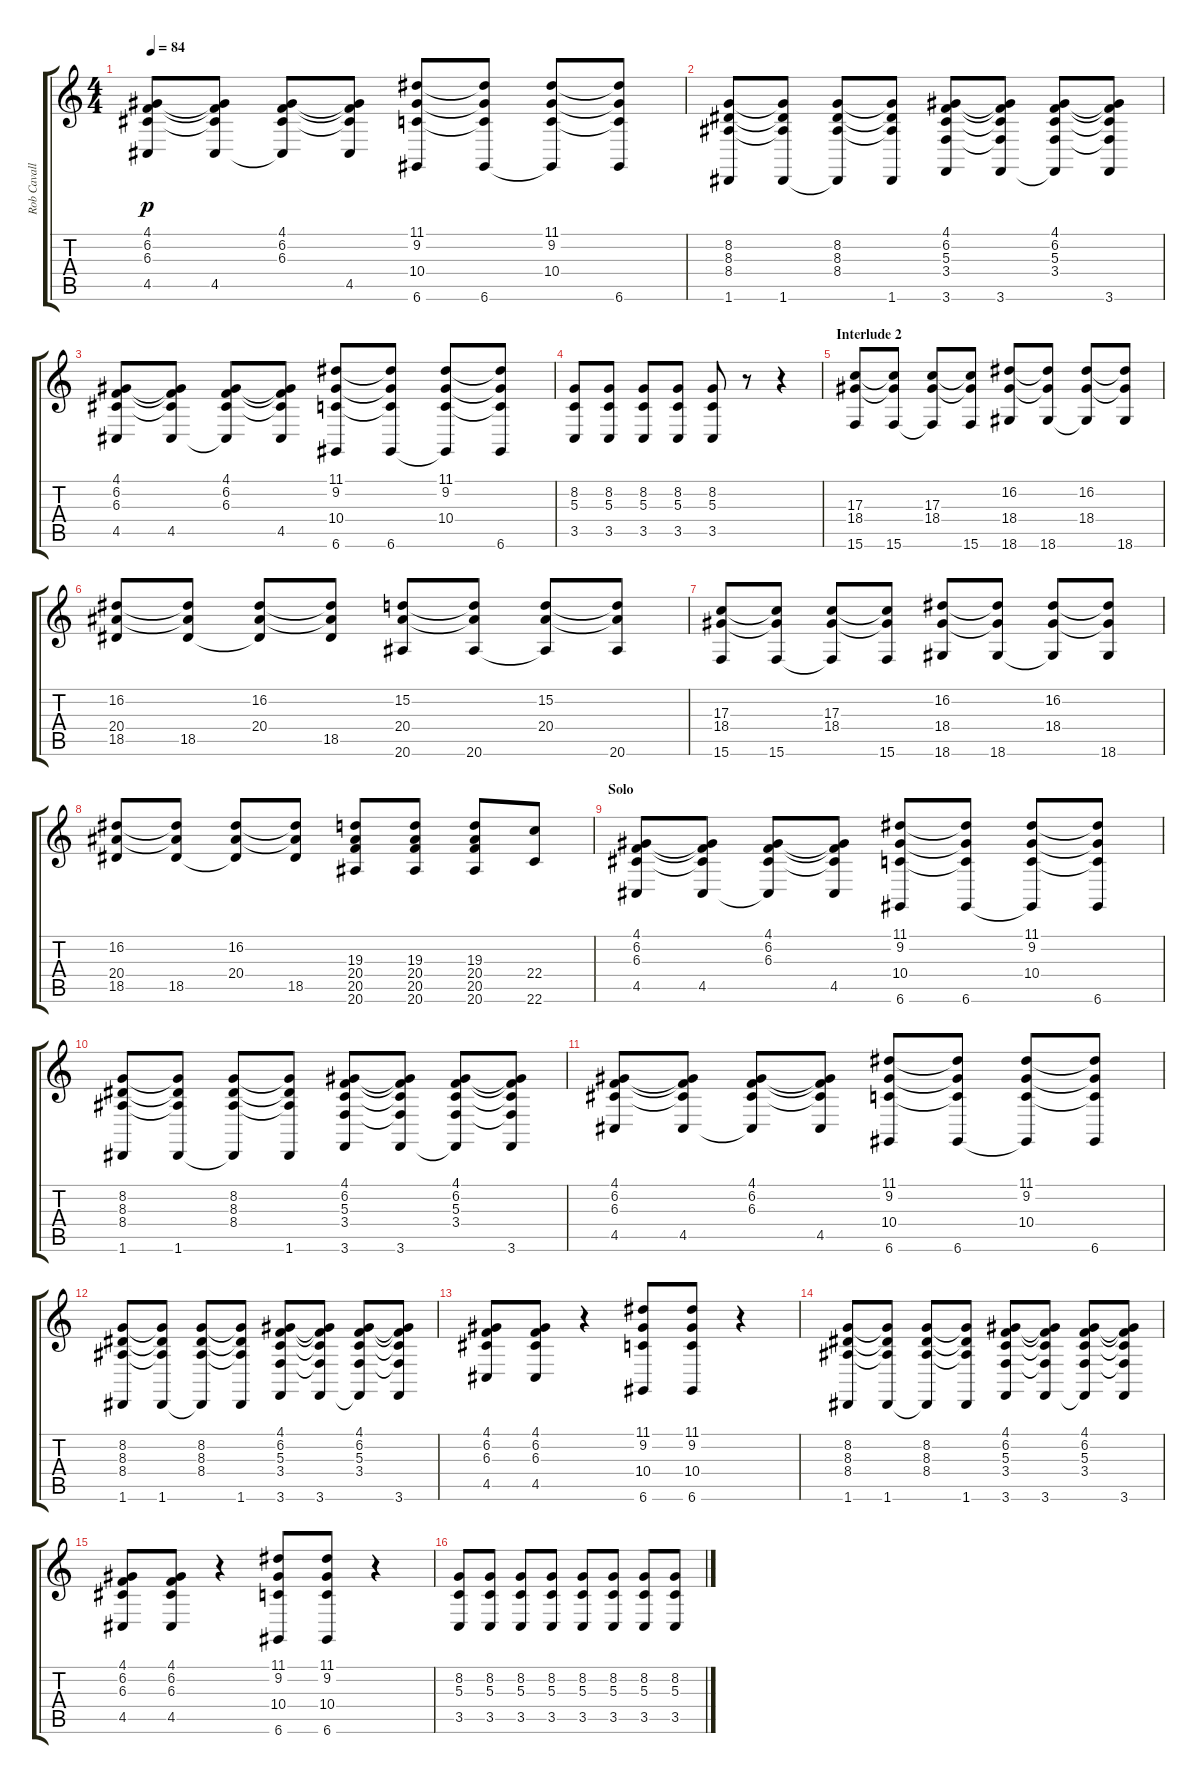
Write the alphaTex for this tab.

\track ("Rob Cavallo" "Rob Cavall") {instrument brightacousticpiano}
\staff {score tabs}
\tuning (E4 B3 G3 D3 A2 D2) {hide}
\ts (4 4)
\tempo 84
\clef g2
\ks c
(4.1 6.2 6.3 4.5).8{dy p} (4.1{t} 6.2{t} 6.3{t} 4.5).8 (4.1 6.2 6.3 4.5{t}).8 (4.1{t} 6.2{t} 6.3{t} 4.5).8 (11.1 9.2 10.4 6.6).8 (11.1{t} 9.2{t} 10.4{t} 6.6).8 (11.1 9.2 10.4 6.6{t}).8 (11.1{t} 9.2{t} 10.4{t} 6.6).8 |
(8.2 8.3 8.4 1.6).8 (8.2{t} 8.3{t} 8.4{t} 1.6).8 (8.2 8.3 8.4 1.6{t}).8 (8.2{t} 8.3{t} 8.4{t} 1.6).8 (4.1 6.2 5.3 3.4 3.6).8 (4.1{t} 6.2{t} 5.3{t} 3.4{t} 3.6).8 (4.1 6.2 5.3 3.4 3.6{t}).8 (4.1{t} 6.2{t} 5.3{t} 3.4{t} 3.6).8 |
(4.1 6.2 6.3 4.5).8 (4.1{t} 6.2{t} 6.3{t} 4.5).8 (4.1 6.2 6.3 4.5{t}).8 (4.1{t} 6.2{t} 6.3{t} 4.5).8 (11.1 9.2 10.4 6.6).8 (11.1{t} 9.2{t} 10.4{t} 6.6).8 (11.1 9.2 10.4 6.6{t}).8 (11.1{t} 9.2{t} 10.4{t} 6.6).8 |
(8.2 5.3 3.5).8 (8.2 5.3 3.5).8 (8.2 5.3 3.5).8 (8.2 5.3 3.5).8 (8.2 5.3 3.5).8 r.8 r.4 |
\section ("" "Interlude 2")
(17.3 18.4 15.6).8 (17.3{t} 18.4{t} 15.6).8 (17.3 18.4 15.6{t}).8 (17.3{t} 18.4{t} 15.6).8 (16.2 18.4 18.6).8 (16.2{t} 18.4{t} 18.6).8 (16.2 18.4 18.6{t}).8 (16.2{t} 18.4{t} 18.6).8 |
(16.2 20.4 18.5).8 (16.2{t} 20.4{t} 18.5).8 (16.2 20.4 18.5{t}).8 (16.2{t} 20.4{t} 18.5).8 (15.2 20.4 20.6).8 (15.2{t} 20.4{t} 20.6).8 (15.2 20.4 20.6{t}).8 (15.2{t} 20.4{t} 20.6).8 |
(17.3 18.4 15.6).8 (17.3{t} 18.4{t} 15.6).8 (17.3 18.4 15.6{t}).8 (17.3{t} 18.4{t} 15.6).8 (16.2 18.4 18.6).8 (16.2{t} 18.4{t} 18.6).8 (16.2 18.4 18.6{t}).8 (16.2{t} 18.4{t} 18.6).8 |
(16.2 20.4 18.5).8 (16.2{t} 20.4{t} 18.5).8 (16.2 20.4 18.5{t}).8 (16.2{t} 20.4{t} 18.5).8 (19.3 20.4 20.5 20.6).8 (19.3 20.4 20.5 20.6).8 (19.3 20.4 20.5 20.6).8 (22.4 22.6).8 |
\section ("" "Solo")
(4.1 6.2 6.3 4.5).8 (4.1{t} 6.2{t} 6.3{t} 4.5).8 (4.1 6.2 6.3 4.5{t}).8 (4.1{t} 6.2{t} 6.3{t} 4.5).8 (11.1 9.2 10.4 6.6).8 (11.1{t} 9.2{t} 10.4{t} 6.6).8 (11.1 9.2 10.4 6.6{t}).8 (11.1{t} 9.2{t} 10.4{t} 6.6).8 |
(8.2 8.3 8.4 1.6).8 (8.2{t} 8.3{t} 8.4{t} 1.6).8 (8.2 8.3 8.4 1.6{t}).8 (8.2{t} 8.3{t} 8.4{t} 1.6).8 (4.1 6.2 5.3 3.4 3.6).8 (4.1{t} 6.2{t} 5.3{t} 3.4{t} 3.6).8 (4.1 6.2 5.3 3.4 3.6{t}).8 (4.1{t} 6.2{t} 5.3{t} 3.4{t} 3.6).8 |
(4.1 6.2 6.3 4.5).8 (4.1{t} 6.2{t} 6.3{t} 4.5).8 (4.1 6.2 6.3 4.5{t}).8 (4.1{t} 6.2{t} 6.3{t} 4.5).8 (11.1 9.2 10.4 6.6).8 (11.1{t} 9.2{t} 10.4{t} 6.6).8 (11.1 9.2 10.4 6.6{t}).8 (11.1{t} 9.2{t} 10.4{t} 6.6).8 |
(8.2 8.3 8.4 1.6).8 (8.2{t} 8.3{t} 8.4{t} 1.6).8 (8.2 8.3 8.4 1.6{t}).8 (8.2{t} 8.3{t} 8.4{t} 1.6).8 (4.1 6.2 5.3 3.4 3.6).8 (4.1{t} 6.2{t} 5.3{t} 3.4{t} 3.6).8 (4.1 6.2 5.3 3.4 3.6{t}).8 (4.1{t} 6.2{t} 5.3{t} 3.4{t} 3.6).8 |
(4.1 6.2 6.3 4.5).8 (4.1 6.2 6.3 4.5).8 r.4 (11.1 9.2 10.4 6.6).8 (11.1 9.2 10.4 6.6).8 r.4 |
(8.2 8.3 8.4 1.6).8 (8.2{t} 8.3{t} 8.4{t} 1.6).8 (8.2 8.3 8.4 1.6{t}).8 (8.2{t} 8.3{t} 8.4{t} 1.6).8 (4.1 6.2 5.3 3.4 3.6).8 (4.1{t} 6.2{t} 5.3{t} 3.4{t} 3.6).8 (4.1 6.2 5.3 3.4 3.6{t}).8 (4.1{t} 6.2{t} 5.3{t} 3.4{t} 3.6).8 |
(4.1 6.2 6.3 4.5).8 (4.1 6.2 6.3 4.5).8 r.4 (11.1 9.2 10.4 6.6).8 (11.1 9.2 10.4 6.6).8 r.4 |
(8.2 5.3 3.5).8 (8.2 5.3 3.5).8 (8.2 5.3 3.5).8 (8.2 5.3 3.5).8 (8.2 5.3 3.5).8 (8.2 5.3 3.5).8 (8.2 5.3 3.5).8 (8.2 5.3 3.5).8
